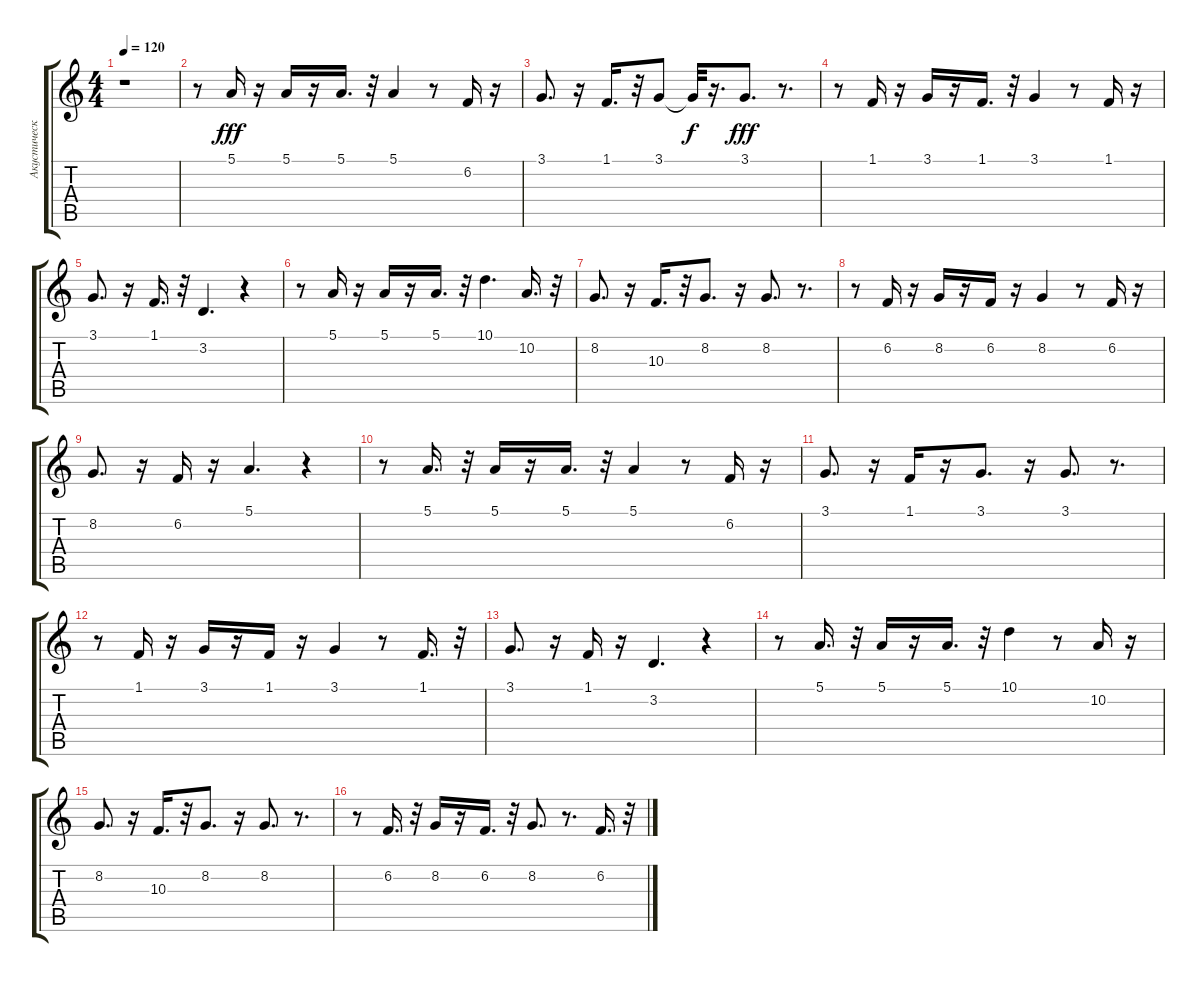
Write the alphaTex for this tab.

\track ("Акустический Гранд Роял" "Акустическ") {instrument acousticgrandpiano}
\staff {score tabs}
\tuning (E4 B3 G3 D3 A2 E2) {hide}
\ts (4 4)
\tempo 120
\clef g2
\ks c
r.1{dy fff} |
r.8 5.1.16{instrument flute} r.16 5.1.16 r.16 5.1.16{d} r.32 5.1.4 r.8 6.2.16 r.16 |
3.1.8{d} r.16 1.1.16{d} r.32 3.1.8 3.1{t}.32{dy f} r.16{d} 3.1.8{d dy fff} r.8{d} |
r.8 1.1.16 r.16 3.1.16 r.16 1.1.16{d} r.32 3.1.4 r.8 1.1.16 r.16 |
3.1.8{d} r.16 1.1.16{d} r.32 3.2.4{d} r.4 |
r.8 5.1.16 r.16 5.1.16 r.16 5.1.16{d} r.32 10.1.4{d} 10.2.16{d} r.32 |
8.2.8{d} r.16 10.3.16{d} r.32 8.2.8{d} r.16 8.2.8{d} r.8{d} |
r.8 6.2.16 r.16 8.2.16 r.16 6.2.16 r.16 8.2.4 r.8 6.2.16 r.16 |
8.2.8{d} r.16 6.2.16 r.16 5.1.4{d} r.4 |
r.8 5.1.16{d} r.32 5.1.16 r.16 5.1.16{d} r.32 5.1.4 r.8 6.2.16 r.16 |
3.1.8{d} r.16 1.1.16 r.16 3.1.8{d} r.16 3.1.8{d} r.8{d} |
r.8 1.1.16 r.16 3.1.16 r.16 1.1.16 r.16 3.1.4 r.8 1.1.16{d} r.32 |
3.1.8{d} r.16 1.1.16 r.16 3.2.4{d} r.4 |
r.8 5.1.16{d} r.32 5.1.16 r.16 5.1.16{d} r.32 10.1.4 r.8 10.2.16 r.16 |
8.2.8{d} r.16 10.3.16{d} r.32 8.2.8{d} r.16 8.2.8{d} r.8{d} |
r.8 6.2.16{d} r.32 8.2.16 r.16 6.2.16{d} r.32 8.2.8{d} r.8{d} 6.2.16{d} r.32
